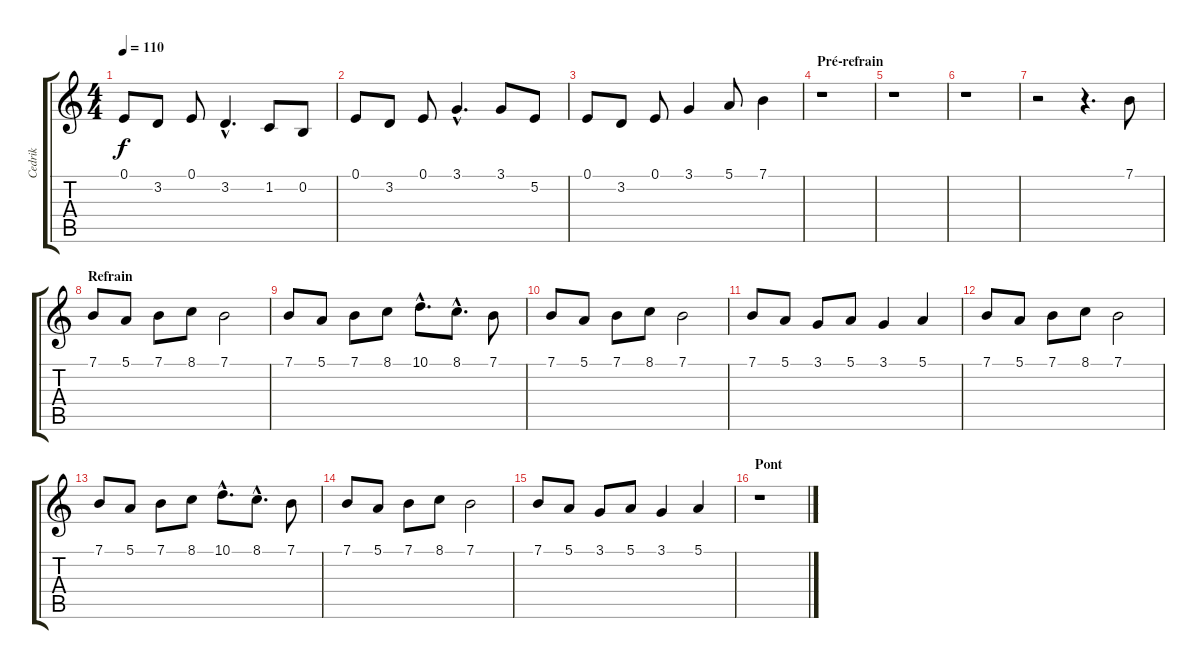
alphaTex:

\track ("Cedrik" "Cedrik") {instrument cello}
\staff {score tabs}
\tuning (E4 B3 G3 D3 A2 E2) {hide}
\ts (4 4)
\tempo 110
\clef g2
\ks c
0.1.8{dy f} 3.2.8 0.1.8 3.2{hac}.4{d} 1.2.8 0.2.8 |
0.1.8 3.2.8 0.1.8 3.1{hac}.4{d} 3.1.8 5.2.8 |
0.1.8 3.2.8 0.1.8 3.1.4 5.1.8 7.1.4 |
\section ("" "Pré-refrain")
r.1 |
r.1 |
r.1 |
r.2 r.4{d} 7.1.8 |
\section ("" "Refrain")
7.1.8 5.1.8 7.1.8 8.1.8 7.1.2 |
7.1.8 5.1.8 7.1.8 8.1.8 10.1{hac}.8{d} 8.1{hac}.8{d} 7.1.8 |
7.1.8 5.1.8 7.1.8 8.1.8 7.1.2 |
7.1.8 5.1.8 3.1.8 5.1.8 3.1.4 5.1.4 |
7.1.8 5.1.8 7.1.8 8.1.8 7.1.2 |
7.1.8 5.1.8 7.1.8 8.1.8 10.1{hac}.8{d} 8.1{hac}.8{d} 7.1.8 |
7.1.8 5.1.8 7.1.8 8.1.8 7.1.2 |
7.1.8 5.1.8 3.1.8 5.1.8 3.1.4 5.1.4 |
\section ("" "Pont")
r.1
